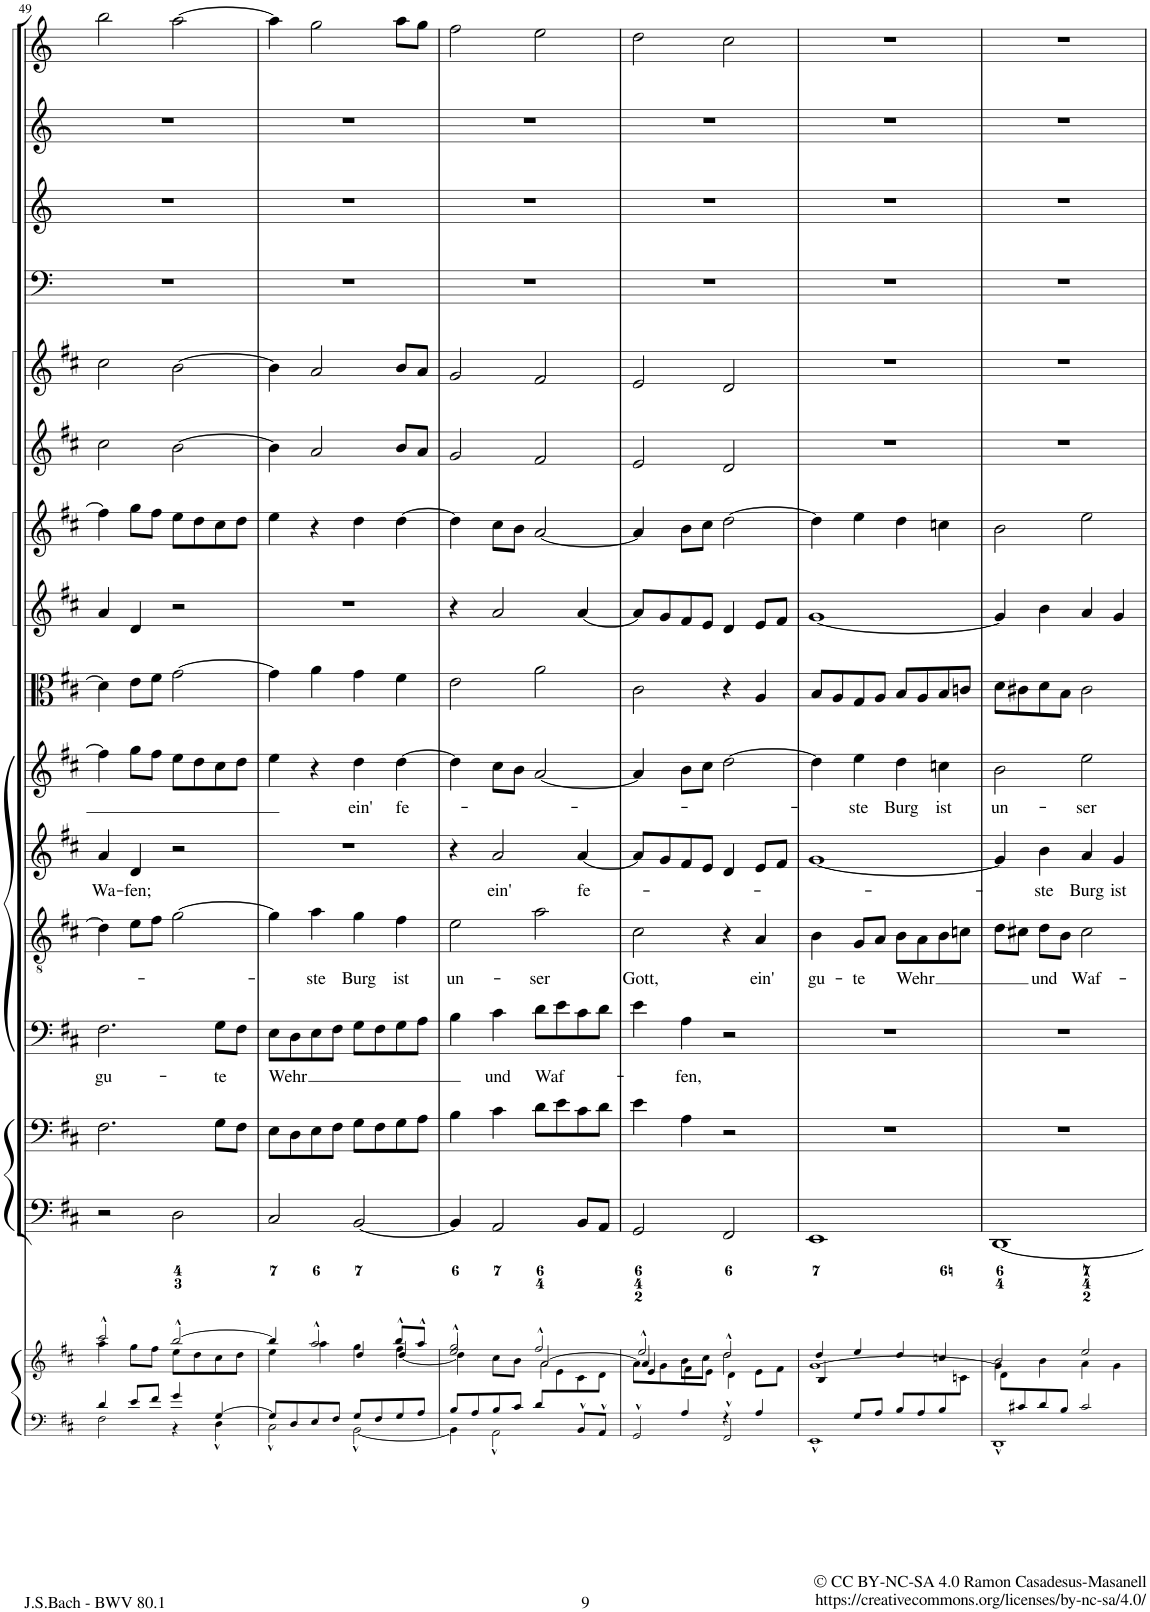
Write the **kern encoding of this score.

**kern	**kern	**kern	**kern	**kern	**text	**kern	**text	**kern	**text	**kern	**text	**kern	**kern	**kern	**kern	**kern	**kern	**kern	**kern	**kern
*part16	*part16	*part15	*part14	*part13	*part13	*part12	*part12	*part11	*part11	*part10	*part10	*part9	*part8	*part7	*part6	*part5	*part4	*part3	*part2	*part1
*staff17	*staff16	*staff15	*staff14	*staff13	*staff13	*staff12	*staff12	*staff11	*staff11	*staff10	*staff10	*staff9	*staff8	*staff7	*staff6	*staff5	*staff4	*staff3	*staff2	*staff1
*I"Piano reduction	*	*I"Violone	*I"Violoncello	*I"Basso	*	*I"Tenore	*	*I"Alto	*	*I"Soprano	*	*I"Viola	*I"Violino II	*I"Violino I	*I"Oboe II	*I"Oboe I	*I"Timpani	*I"Tromba III (D)	*I"Tromba II (D)	*I"Tromba I (D)
*I'Pno	*	*	*	*	*	*	*	*	*	*	*	*	*	*	*I'Ob	*I'Ob	*I'Timp	*	*	*
!!LO:PB:g=z
*clefF4	*clefG2	*clefF4	*clefF4	*clefF4	*	*clefGv2	*	*clefG2	*	*clefG2	*	*clefC3	*clefG2	*clefG2	*clefG2	*clefG2	*clefF4	*clefG2	*clefG2	*clefG2
*	*	*Trd7c12	*	*	*	*	*	*	*	*	*	*	*	*	*	*	*	*Trd-1c-2	*Trd-1c-2	*Trd-1c-2
*k[f#c#]	*k[f#c#]	*k[f#c#]	*k[f#c#]	*k[f#c#]	*	*k[f#c#]	*	*k[f#c#]	*	*k[f#c#]	*	*k[f#c#]	*k[f#c#]	*k[f#c#]	*k[f#c#]	*k[f#c#]	*k[]	*k[]	*k[]	*k[]
*M4/4	*M4/4	*M4/4	*M4/4	*M4/4	*	*M4/4	*	*M4/4	*	*M4/4	*	*M4/4	*M4/4	*M4/4	*M4/4	*M4/4	*M4/4	*M4/4	*M4/4	*M4/4
*met(c)	*met(c)	*met(c)	*met(c)	*met(c)	*	*met(c)	*	*met(c)	*	*met(c)	*	*met(c)	*met(c)	*met(c)	*met(c)	*met(c)	*met(c)	*met(c)	*met(c)	*met(c)
=49	=49	=49	=49	=49	=49	=49	=49	=49	=49	=49	=49	=49	=49	=49	=49	=49	=49	=49	=49	=49
*^	*^	*	*	*	*	*	*	*	*	*	*	*	*	*	*	*	*	*	*	*
!	!	!	!	!	!	!	!LO:LY:b	!	!	!	!LO:LY:b	!	!	!	!	!	!	!	!	!	!	!
4d/	2F#\	2ccc#^^/	4aa\	2r	2.F#\	2.F#\	gu-	4d\]	.	4a/	Wa-	4ff#\]	.	4d\]	4a/	4ff#\]	2cc#\	2cc#\	1r	1r	1r	2bb\
!	!	!	!	!	!	!	!	!	!	!	!LO:LY:b	!	!	!	!	!	!	!	!	!	!	!
8e/L	.	.	8gg\L	.	.	.	.	8e\L	.	4d/	fen;	8gg\L	.	8e\L	4d/	8gg\L	.	.	.	.	.	.
8f#/J	.	.	8ff#\J	.	.	.	.	8f#\J	.	.	.	8ff#\J	.	8f#\J	.	8ff#\J	.	.	.	.	.	.
4g/	4r	[2bb^^/	8ee\L	2D\	.	.	.	[2g\	.	2r	.	8ee\L	.	[2g\	2r	8ee\L	[2b\	[2b\	.	.	.	[2aa\
.	.	.	8dd\	.	.	.	.	.	.	.	.	8dd\	.	.	.	8dd\	.	.	.	.	.	.
!	!	!	!	!	!	!	!LO:LY:b	!	!	!	!	!	!	!	!	!	!	!	!	!	!	!
[4G/	4D^^\	.	8cc#\	.	8G\L	8G\L	te	.	.	.	.	8cc#\	.	.	.	8cc#\	.	.	.	.	.	.
.	.	.	8dd\J	.	8F#\J	8F#\J	.	.	.	.	.	8dd\J	.	.	.	8dd\J	.	.	.	.	.	.
=50	=50	=50	=50	=50	=50	=50	=50	=50	=50	=50	=50	=50	=50	=50	=50	=50	=50	=50	=50	=50	=50	=50
*	*	*	*^	*	*	*	*	*	*	*	*	*	*	*	*	*	*	*	*	*	*	*
!	!	!	!	!	!	!	!	!LO:LY:b	!	!	!	!	!	!	!	!	!	!	!	!	!	!	!
8G/L]	2C#^^\	4bb/]	4ee\	2ryy	2C#/	8E\L	8E\L	-Wehr	4g\]	.	1r	.	4ee\	.	4g\]	1r	4ee\	4b\]	4b\]	1r	1r	1r	4aa\]
8D/	.	.	.	.	.	8D\	8D\	.	.	.	.	.	.	.	.	.	.	.	.	.	.	.	.
!	!	!	!	!	!	!	!	!	!	!LO:LY:b	!	!	!	!	!	!	!	!	!	!	!	!	!
8E/	.	2aa^^/	4aa\	.	.	8E\	8E\	.	4a\	ste	.	.	4r	.	4a\	.	4r	2a/	2a/	.	.	.	2gg\
8F#/J	.	.	.	.	.	8F#\J	8F#\J	.	.	.	.	.	.	.	.	.	.	.	.	.	.	.	.
!	!	!	!	!	!	!	!	!	!	!LO:LY:b	!	!	!	!LO:LY:b	!	!	!	!	!	!	!	!	!
8G/L	[2BB^^\	.	4gg\	4dd/	[2BB/	8G\L	8G\L	.	4g\	Burg	.	.	4dd\	ein'	4g\	.	4dd\	.	.	.	.	.	.
8F#/	.	.	.	.	.	8F#\	8F#\	.	.	.	.	.	.	.	.	.	.	.	.	.	.	.	.
!	!	!	!	!	!	!	!	!	!	!LO:LY:b	!	!	!	!LO:LY:b	!	!	!	!	!	!	!	!	!
8G/	.	8bb^^/L	4ff#\	[<4dd/	.	8G\	8G\	.	4f#\	ist	.	.	[4dd\	fe-	4f#\	.	[4dd\	8b/L	8b/L	.	.	.	8aa\L
8A/J	.	8aa^^/J	.	.	.	8A\J	8A\J	.	.	.	.	.	.	.	.	.	.	8a/J	8a/J	.	.	.	8gg\J
=51	=51	=51	=51	=51	=51	=51	=51	=51	=51	=51	=51	=51	=51	=51	=51	=51	=51	=51	=51	=51	=51	=51	=51
*	*	*	*	*^	*	*	*	*	*	*	*	*	*	*	*	*	*	*	*	*	*	*	*
!	!	!	!	!	!	!	!	!	!	!	!LO:LY:b	!	!	!	!	!	!	!	!	!	!	!	!	!
8B/L	4BB\]	2gg^^/	4dd\]	2ee/	8ryy	4BB/]	4B\	4B\	.	2e\	un-	4r	.	4dd\]	.	2e\	4r	4dd\]	2g/	2g/	1r	1r	1r	2ff\
*	*	*	*	*v	*v	*	*	*	*	*	*	*	*	*	*	*	*	*	*	*	*	*	*	*
8A/	.	.	.	.	.	.	.	.	.	.	.	.	.	.	.	.	.	.	.	.	.	.	.
!	!	!	!	!	!	!	!	!LO:LY:b	!	!	!	!LO:LY:b	!	!	!	!	!	!	!	!	!	!	!
8B/	2AA^^\	.	8cc#\L	.	2AA/	4c#\	4c#\	und	.	.	2a/	ein'	8cc#\L	.	.	2a/	8cc#\L	.	.	.	.	.	.
8c#/J	.	.	8b\J	.	.	.	.	.	.	.	.	.	8b\J	.	.	.	8b\J	.	.	.	.	.	.
!	!	!	!	!	!	!	!	!LO:LY:b	!	!LO:LY:b	!	!	!	!	!	!	!	!	!	!	!	!	!
8d/L	.	2ff#^^/	2a\	[2a/	.	8d\L	8d\L	Waf-	2a\	ser	.	.	[2a/	.	2a\	.	[2a/	2f#/	2f#/	.	.	.	2ee\
*	*	*	*	*^	*	*	*	*	*	*	*	*	*	*	*	*	*	*	*	*	*	*	*
4.ryy	.	.	.	.	8e\	.	8e\	8e\	.	.	.	.	.	.	.	.	.	.	.	.	.	.	.	.
!	!	!	!	!	!	!	!	!	!	!	!	!	!LO:LY:b	!	!	!	!	!	!	!	!	!	!	!
.	8BB^^/L	.	.	.	8c#\	8BB/L	8c#\	8c#\	.	.	.	[4a/	fe-	.	.	.	[4a/	.	.	.	.	.	.	.
.	8AA^^/J	.	.	.	8d\J	8AA/J	8d\J	8d\J	.	.	.	.	.	.	.	.	.	.	.	.	.	.	.	.
=52	=52	=52	=52	=52	=52	=52	=52	=52	=52	=52	=52	=52	=52	=52	=52	=52	=52	=52	=52	=52	=52	=52	=52	=52
!	!	!	!	!	!	!	!	!	!	!	!LO:LY:b	!	!	!	!	!	!	!	!	!	!	!	!	!
4ryy	2GG^^/	2ee^^/	8a\L]	4a/	4e/	2GG/	4e\	4e\	.	2c#\	Gott,	8a/L]	.	4a/]	.	2c#\	8a/L]	4a/]	2e/	2e/	1r	1r	1r	2dd\
.	.	.	8g\	.	.	.	.	.	.	.	.	8g/	.	.	.	.	8g/	.	.	.	.	.	.	.
!	!	!	!	!	!	!	!	!	!LO:LY:b	!	!	!	!	!	!	!	!	!	!	!	!	!	!	!
4A/	.	.	8f#\	8b\L	2.ryy	.	4A\	4A\	-fen,	.	.	8f#/	.	8b\L	.	.	8f#/	8b\L	.	.	.	.	.	.
.	.	.	8e\J	8cc#\J	.	.	.	.	.	.	.	8e/J	.	8cc#\J	.	.	8e/J	8cc#\J	.	.	.	.	.	.
4r	2FF#^^/	2dd^^/	4d\	2dd\	.	2FF#/	2r	2r	.	4r	.	4d/	.	[2dd\	.	4r	4d/	[2dd\	2d/	2d/	.	.	.	2cc\
!	!	!	!	!	!	!	!	!	!	!	!LO:LY:b	!	!	!	!	!	!	!	!	!	!	!	!	!
4A/	.	.	8e\L	.	.	.	.	.	.	4A/	ein'	8e/L	.	.	.	4A/	8e/L	.	.	.	.	.	.	.
.	.	.	8f#\J	.	.	.	.	.	.	.	.	8f#/J	.	.	.	.	8f#/J	.	.	.	.	.	.	.
*	*	*	*	*v	*v	*	*	*	*	*	*	*	*	*	*	*	*	*	*	*	*	*	*	*
=53	=53	=53	=53	=53	=53	=53	=53	=53	=53	=53	=53	=53	=53	=53	=53	=53	=53	=53	=53	=53	=53	=53	=53
!	!	!	!	!	!	!	!	!	!	!LO:LY:b	!	!	!	!	!	!	!	!	!	!	!	!	!
4ryy	1EE^^	4dd/	[>1g	4B/	1EE	1r	1r	.	4B\	gu-	[1g	.	4dd\]	.	8B/L	[1g	4dd\]	1r	1r	1r	1r	1r	1r
.	.	.	.	.	.	.	.	.	.	.	.	.	.	.	8A/	.	.	.	.	.	.	.	.
!	!	!	!	!	!	!	!	!	!	!LO:LY:b	!	!	!	!LO:LY:b	!	!	!	!	!	!	!	!	!
8G/L	.	4ee/	.	8ryy	.	.	.	.	8G/L	te	.	.	4ee\	-ste	8G/	.	4ee\	.	.	.	.	.	.
*	*	*	*v	*v	*	*	*	*	*	*	*	*	*	*	*	*	*	*	*	*	*	*	*
8A/J	.	.	.	.	.	.	.	8A/J	.	.	.	.	.	8A/J	.	.	.	.	.	.	.	.
!	!	!	!	!	!	!	!	!	!LO:LY:b	!	!	!	!LO:LY:b	!	!	!	!	!	!	!	!	!
8B/L	.	4dd/	.	.	.	.	.	8B\L	-Wehr	.	.	4dd\	Burg	8B/L	.	4dd\	.	.	.	.	.	.
8A/	.	.	.	.	.	.	.	8A\	.	.	.	.	.	8A/	.	.	.	.	.	.	.	.
!	!	!	!	!	!	!	!	!	!	!	!	!	!LO:LY:b	!	!	!	!	!	!	!	!	!
8B/	.	4ccn/	.	.	.	.	.	8B\	.	.	.	4ccn\	ist	8B/	.	4ccn\	.	.	.	.	.	.
*	*	*	*^	*	*	*	*	*	*	*	*	*	*	*	*	*	*	*	*	*	*	*
8ryy	.	.	.	8cn\J	.	.	.	.	8cn\J	.	.	.	.	.	8cn/J	.	.	.	.	.	.	.	.
=54	=54	=54	=54	=54	=54	=54	=54	=54	=54	=54	=54	=54	=54	=54	=54	=54	=54	=54	=54	=54	=54	=54	=54
!	!	!	!	!	!	!	!	!	!	!	!	!	!	!LO:LY:b	!	!	!	!	!	!	!	!	!
8ryy	1DD^^	2b/	4g\]	8d\L	[1DD	1r	1r	.	8d\L	.	4g/]	.	2b\	un-	8d\L	4g/]	2b\	1r	1r	1r	1r	1r	1r
8c#X/	.	.	.	2..ryy	.	.	.	.	8c#X\J	.	.	.	.	.	8c#X\	.	.	.	.	.	.	.	.
!	!	!	!	!	!	!	!	!	!	!LO:LY:b	!	!LO:LY:b	!	!	!	!	!	!	!	!	!	!	!
8d/	.	.	4b\	.	.	.	.	.	8d\L	und	4b\	ste	.	.	8d\	4b\	.	.	.	.	.	.	.
8B/J	.	.	.	.	.	.	.	.	8B\J	.	.	.	.	.	8B\J	.	.	.	.	.	.	.	.
!	!	!	!	!	!	!	!	!	!	!LO:LY:b	!	!LO:LY:b	!	!LO:LY:b	!	!	!	!	!	!	!	!	!
2c#/	.	2ee/	4a\	.	.	.	.	.	2c#\	Waf-	4a/	Burg	2ee\	ser	2c#\	4a/	2ee\	.	.	.	.	.	.
!	!	!	!	!	!	!	!	!	!	!	!	!LO:LY:b	!	!	!	!	!	!	!	!	!	!	!
.	.	.	4g\	.	.	.	.	.	.	.	4g/	ist	.	.	.	4g/	.	.	.	.	.	.	.
*v	*v	*	*	*	*	*	*	*	*	*	*	*	*	*	*	*	*	*	*	*	*	*	*
*	*v	*v	*v	*	*	*	*	*	*	*	*	*	*	*	*	*	*	*	*	*	*	*
=	=	=	=	=	=	=	=	=	=	=	=	=	=	=	=	=	=	=	=	=
*-	*-	*-	*-	*-	*-	*-	*-	*-	*-	*-	*-	*-	*-	*-	*-	*-	*-	*-	*-	*-
